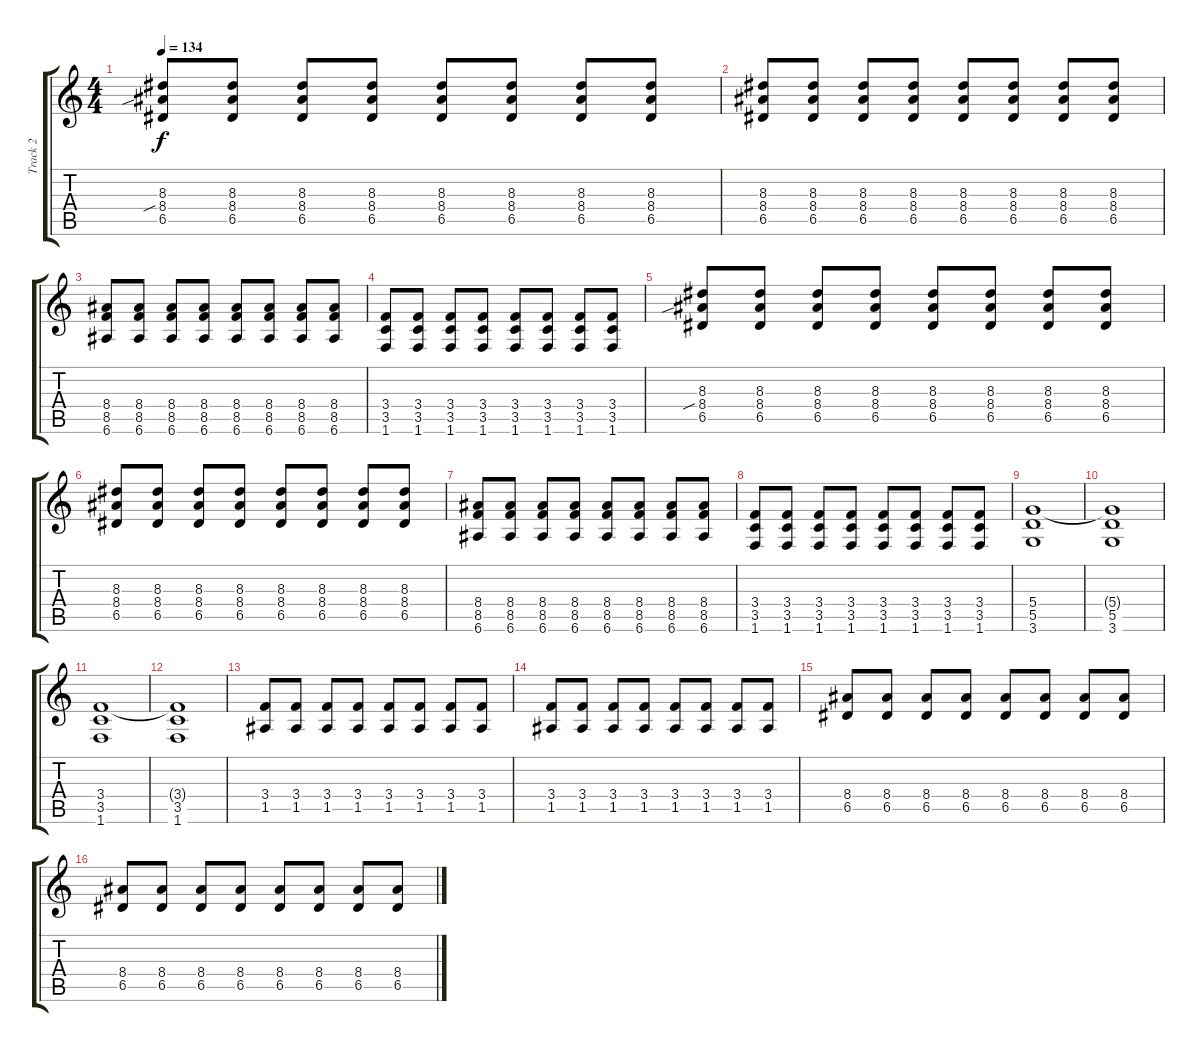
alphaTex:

\track ("Track 2" "Track 2") {instrument distortionguitar}
\staff {score tabs}
\tuning (E4 B3 G3 D3 A2 E2) {hide}
\ts (4 4)
\tempo 134
\clef g2
\ks c
(8.3 8.4{sib} 6.5).8{dy f} (8.3 8.4 6.5).8 (8.3 8.4 6.5).8 (8.3 8.4 6.5).8 (8.3 8.4 6.5).8 (8.3 8.4 6.5).8 (8.3 8.4 6.5).8 (8.3 8.4 6.5).8 |
(8.3 8.4 6.5).8 (8.3 8.4 6.5).8 (8.3 8.4 6.5).8 (8.3 8.4 6.5).8 (8.3 8.4 6.5).8 (8.3 8.4 6.5).8 (8.3 8.4 6.5).8 (8.3 8.4 6.5).8 |
(8.4 8.5 6.6).8 (8.4 8.5 6.6).8 (8.4 8.5 6.6).8 (8.4 8.5 6.6).8 (8.4 8.5 6.6).8 (8.4 8.5 6.6).8 (8.4 8.5 6.6).8 (8.4 8.5 6.6).8 |
(3.4 3.5 1.6).8 (3.4 3.5 1.6).8 (3.4 3.5 1.6).8 (3.4 3.5 1.6).8 (3.4 3.5 1.6).8 (3.4 3.5 1.6).8 (3.4 3.5 1.6).8 (3.4 3.5 1.6).8 |
(8.3 8.4{sib} 6.5).8 (8.3 8.4 6.5).8 (8.3 8.4 6.5).8 (8.3 8.4 6.5).8 (8.3 8.4 6.5).8 (8.3 8.4 6.5).8 (8.3 8.4 6.5).8 (8.3 8.4 6.5).8 |
(8.3 8.4 6.5).8 (8.3 8.4 6.5).8 (8.3 8.4 6.5).8 (8.3 8.4 6.5).8 (8.3 8.4 6.5).8 (8.3 8.4 6.5).8 (8.3 8.4 6.5).8 (8.3 8.4 6.5).8 |
(8.4 8.5 6.6).8 (8.4 8.5 6.6).8 (8.4 8.5 6.6).8 (8.4 8.5 6.6).8 (8.4 8.5 6.6).8 (8.4 8.5 6.6).8 (8.4 8.5 6.6).8 (8.4 8.5 6.6).8 |
(3.4 3.5 1.6).8 (3.4 3.5 1.6).8 (3.4 3.5 1.6).8 (3.4 3.5 1.6).8 (3.4 3.5 1.6).8 (3.4 3.5 1.6).8 (3.4 3.5 1.6).8 (3.4 3.5 1.6).8 |
(5.4 5.5 3.6).1 |
(5.4{t} 5.5 3.6).1 |
(3.4 3.5 1.6).1 |
(3.4{t} 3.5 1.6).1 |
(3.4 1.5).8 (3.4 1.5).8 (3.4 1.5).8 (3.4 1.5).8 (3.4 1.5).8 (3.4 1.5).8 (3.4 1.5).8 (3.4 1.5).8 |
(3.4 1.5).8 (3.4 1.5).8 (3.4 1.5).8 (3.4 1.5).8 (3.4 1.5).8 (3.4 1.5).8 (3.4 1.5).8 (3.4 1.5).8 |
(8.4 6.5).8 (8.4 6.5).8 (8.4 6.5).8 (8.4 6.5).8 (8.4 6.5).8 (8.4 6.5).8 (8.4 6.5).8 (8.4 6.5).8 |
(8.4 6.5).8 (8.4 6.5).8 (8.4 6.5).8 (8.4 6.5).8 (8.4 6.5).8 (8.4 6.5).8 (8.4 6.5).8 (8.4 6.5).8
